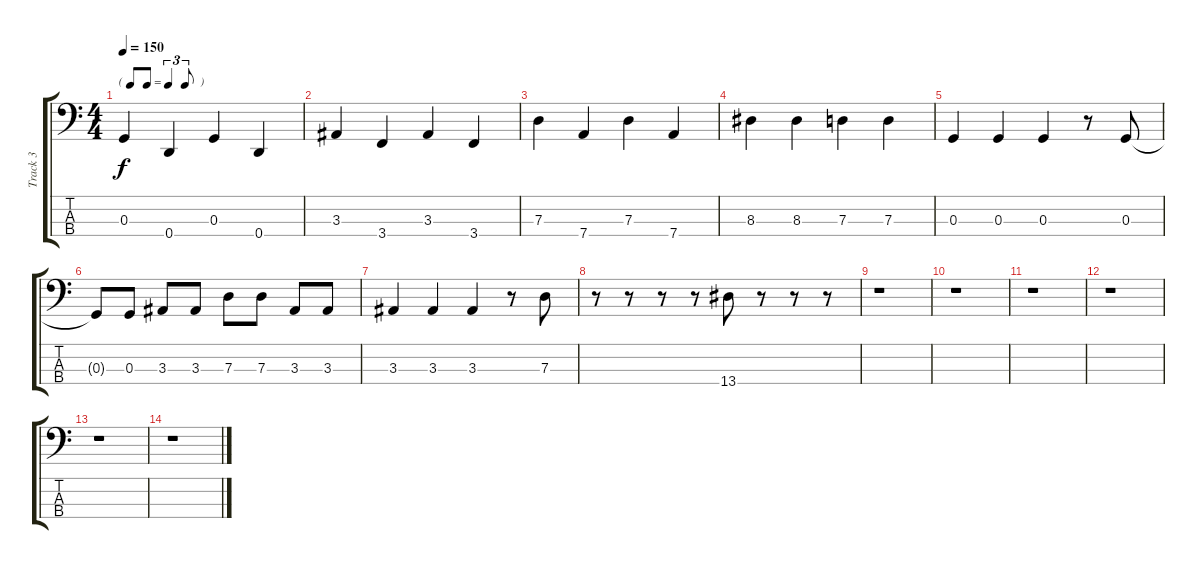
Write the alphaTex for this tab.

\track ("Track 3" "Track 3") {instrument electricbassfinger}
\staff {score tabs}
\tuning (F2 C2 G1 D1) {hide}
\ts (4 4)
\tf triplet8th
\tempo 150
\clef f4
\ks c
0.3.4{dy f} 0.4.4 0.3.4 0.4.4 |
3.3.4 3.4.4 3.3.4 3.4.4 |
7.3.4 7.4.4 7.3.4 7.4.4 |
8.3.4 8.3.4 7.3.4 7.3.4 |
0.3.4 0.3.4 0.3.4 r.8 0.3.8 |
0.3{t}.8 0.3.8 3.3.8 3.3.8 7.3.8 7.3.8 3.3.8 3.3.8 |
3.3.4 3.3.4 3.3.4 r.8 7.3.8 |
r.8 r.8 r.8 r.8 13.4.8 r.8 r.8 r.8 |
r.1 |
r.1 |
r.1 |
r.1 |
r.1 |
r.1
